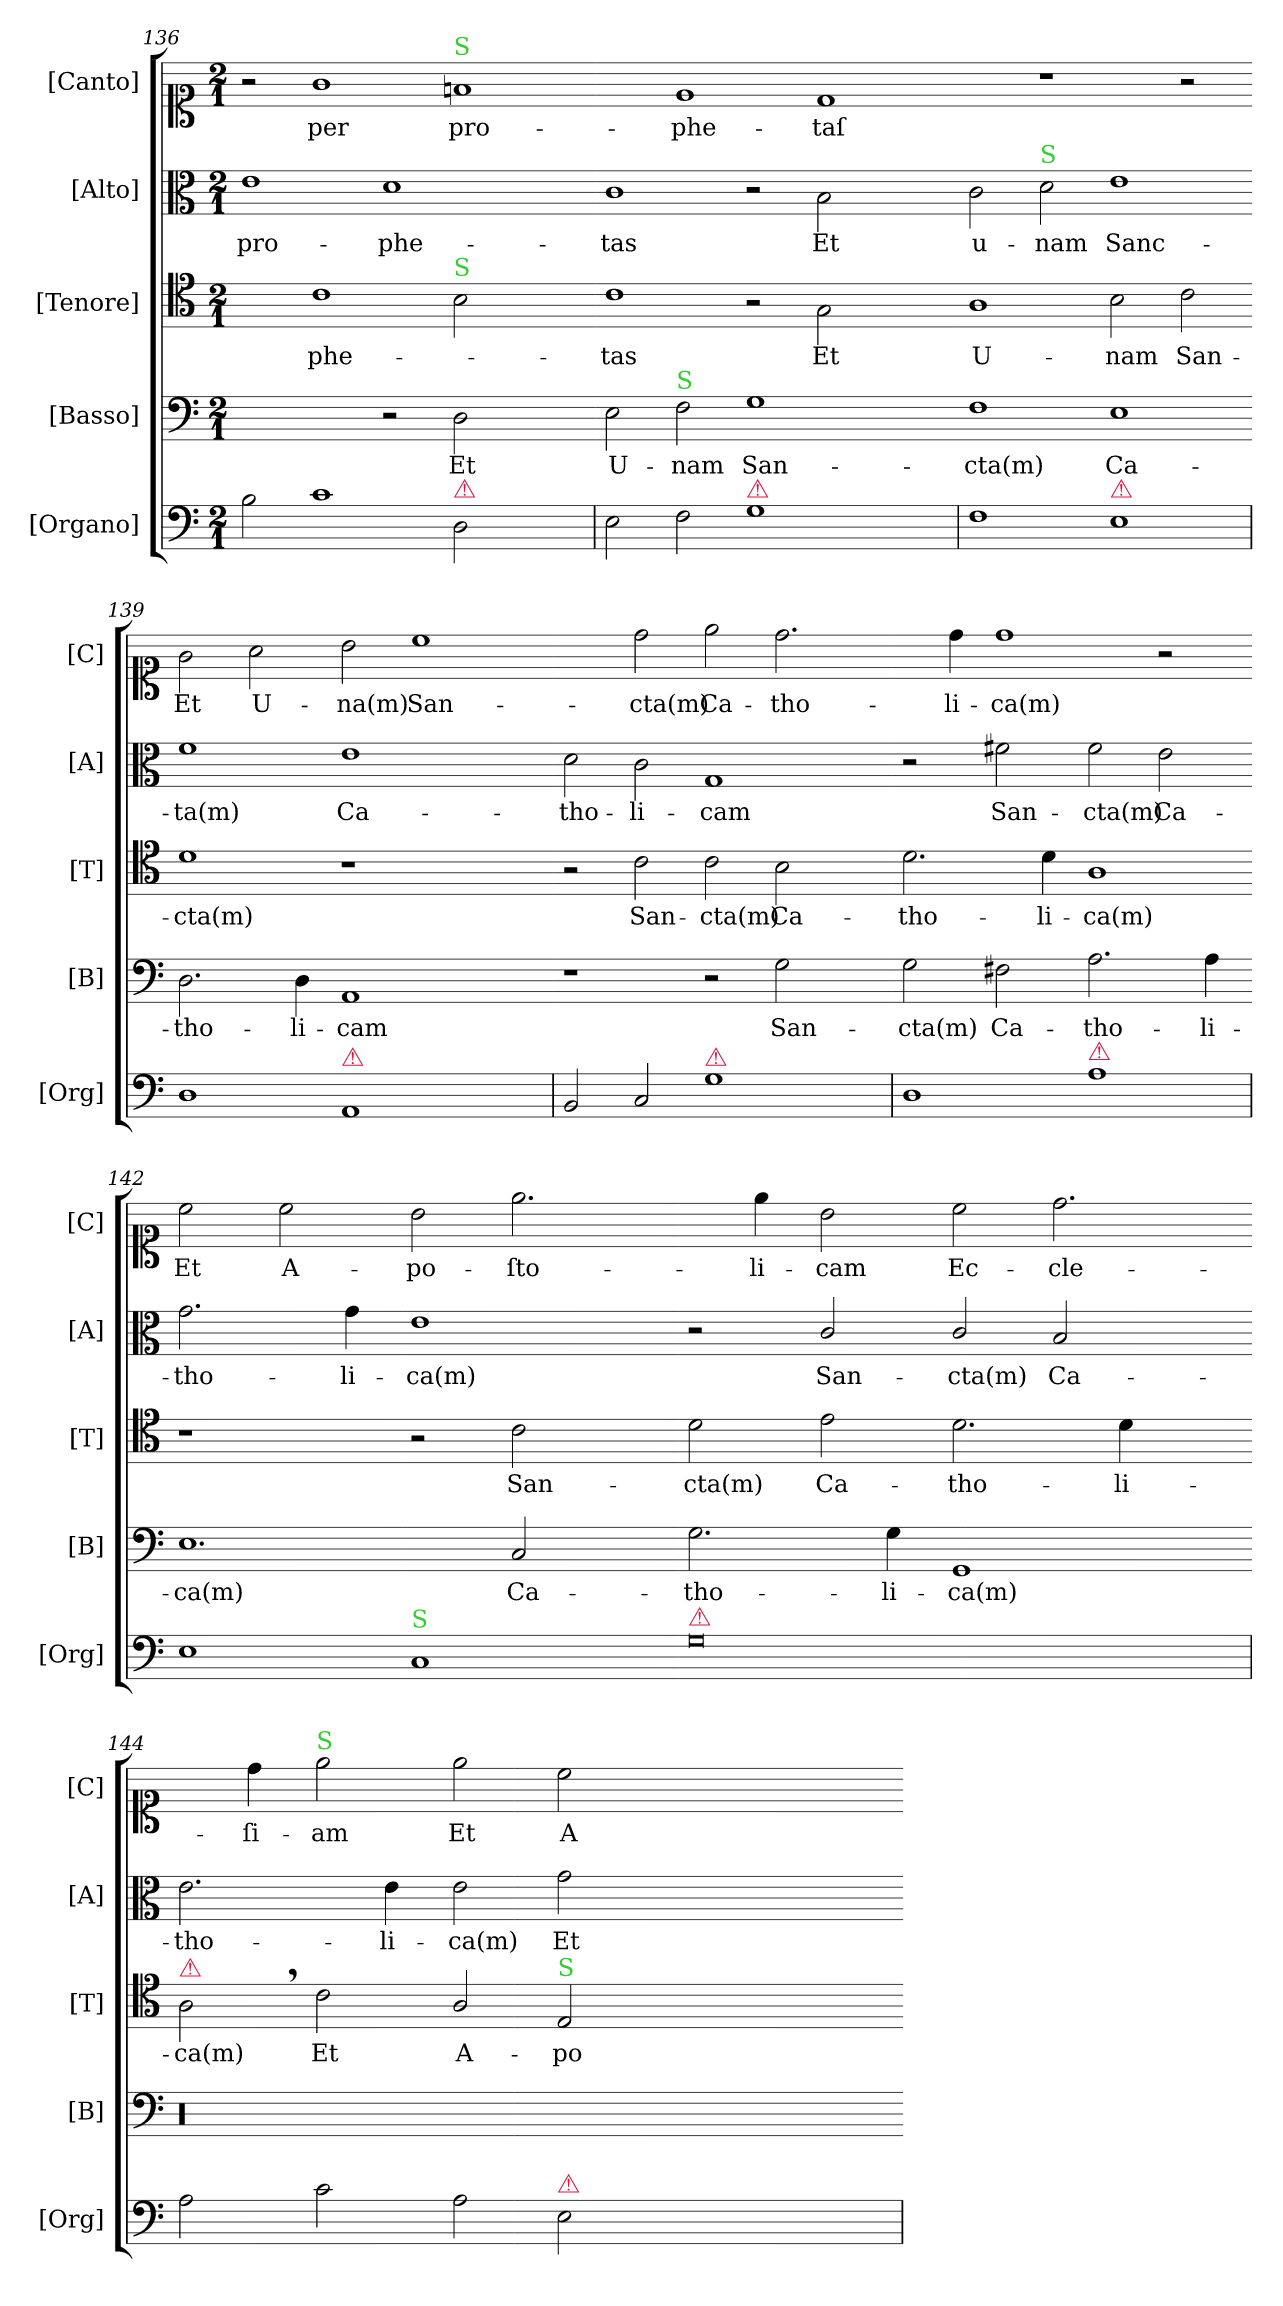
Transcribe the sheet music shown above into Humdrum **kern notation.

**kern	**kern	**text	**kern	**text	**kern	**text	**kern	**text
*part5	*part4	*part4	*part3	*part3	*part2	*part2	*part1	*part1
*staff5	*staff4	*staff4	*staff3	*staff3	*staff2	*staff2	*staff1	*staff1
*I"[Organo]	*I"[Basso]	*	*I"[Tenore]	*	*I"[Alto]	*	*I"[Canto]	*
*I'[Org]	*I'[B]	*	*I'[T]	*	*I'[A]	*	*I'[C]	*
*clefF4	*clefF4	*	*clefC4	*	*clefC3	*	*clefC1	*
*k[]	*k[]	*	*k[]	*	*k[]	*	*k[]	*
*M2/1	*M2/1	*	*M2/1	*	*M2/1	*	*M2/1	*
=136	=136	=136	=136	=136	=136	=136	=136	=136
2B\	1ryy	.	2ryy	.	1e	pro-	2r	.
1c	.	.	1c	-phe-	.	.	1g	per
.	2r	.	.	.	1d	-phe-	.	.
!	!	!	!	!	!	!	!LO:TX:a:color=limegreen:t=S	!
!	!	!	!LO:TX:a:color=limegreen:t=S	!	!	!	!	!
!LO:TX:a:color=crimson:t=⚠	!	!	!	!	!	!	!	!
2D\	2D\	Et	2B\	.	.	.	1fn/	pro-
2ryy	2ryy	.	2ryy	.	2ryy	.	.	.
=137	=137-	=137-	=137-	=137-	=137-	=137-	=137-	=137-
2E\	2E\	U-	1c	-tas	1c	-tas	2ryy	.
!	!LO:TX:a:color=limegreen:t=S	!	!	!	!	!	!	!
2F\	2F\	-nam	.	.	.	.	1e	-phe-
!LO:TX:a:color=crimson:t=⚠	!	!	!	!	!	!	!	!
1G	1G	San-	2r	.	2r	.	.	.
.	.	.	2G\	Et	2B\	Et	1d/	-taſ
2ryy	2ryy	.	2ryy	.	2ryy	.	.	.
=138	=138-	=138-	=138-	=138-	=138-	=138-	=138-	=138-
1F	1F	-cta(m)	1A	U-	2c\	u-	2ryy	.
!	!	!	!	!	!LO:TX:a:color=limegreen:t=S	!	!	!
.	.	.	.	.	2d\	-nam	1r	.
!LO:TX:a:color=crimson:t=⚠	!	!	!	!	!	!	!	!
1E	1E	Ca-	2B\	-nam	1e	Sanc-	.	.
.	.	.	2c\	San-	.	.	2r	.
=139	=139-	=139-	=139-	=139-	=139-	=139-	=139-	=139-
1D	2.D\	-tho-	1d	-cta(m)	1f	-ta(m)	2g\	Et
.	.	.	.	.	.	.	2a\	U-
.	4D\	-li-	.	.	.	.	.	.
!LO:TX:a:color=crimson:t=⚠	!	!	!	!	!	!	!	!
1AA	1AA	-cam	1r	.	1e	Ca-	2b\	-na(m)
.	.	.	.	.	.	.	1cc\	San-
2ryy	2ryy	.	2ryy	.	2ryy	.	.	.
=140	=140-	=140-	=140-	=140-	=140-	=140-	=140-	=140-
2BB/	1r	.	2r	.	2d\	-tho-	2ryy	.
2C/	.	.	2c\	San-	2c\	-li-	2dd\	-cta(m)
!LO:TX:a:color=crimson:t=⚠	!	!	!	!	!	!	!	!
1G	2r	.	2c\	-cta(m)	1G	-cam	2ee\	Ca-
.	2G\	San-	2B\	Ca-	.	.	2.dd\	-tho-
4ryy	4ryy	.	4ryy	.	4ryy	.	.	.
=141	=141-	=141-	=141-	=141-	=141-	=141-	=141-	=141-
1D	2G\	-cta(m)	2.d\	-tho-	2r	.	4ryy	.
.	.	.	.	.	.	.	4dd\	-li-
.	2F#X\	Ca-	.	.	2f#X\	San-	1dd	-ca(m)
.	.	.	4d\	-li-	.	.	.	.
!LO:TX:a:color=crimson:t=⚠	!	!	!	!	!	!	!	!
1A	2.A\	-tho-	1A	-ca(m)	2f#\	-cta(m)	.	.
.	.	.	.	.	2e\	Ca-	2r	.
.	4A\	-li-	.	.	.	.	.	.
=142	=142-	=142-	=142-	=142-	=142-	=142-	=142-	=142-
1E	1.E	-ca(m)	1r	.	2.g\	-tho-	2cc\	Et
.	.	.	.	.	.	.	2cc\	A-
.	.	.	.	.	4g\	-li-	.	.
!LO:TX:a:color=limegreen:t=S	!	!	!	!	!	!	!	!
1C	.	.	2r	.	1e	-ca(m)	2b\	-po-
!	!	!	!	!LO:LY:i	!	!	!	!
.	2C/	Ca-	2c\	San-	.	.	2.ee\	-ſto-
4ryy	4ryy	.	4ryy	.	4ryy	.	.	.
=143-	=143-	=143-	=143-	=143-	=143-	=143-	=143-	=143-
!LO:TX:a:color=crimson:t=⚠	!	!	!	!	!	!	!	!
!	!	!	!	!LO:LY:i	!	!	!	!
0G	2.G\	-tho-	2d\	-cta(m)	2r	.	4ryy	.
.	.	.	.	.	.	.	4ee\	-li-
!	!	!	!	!LO:LY:i	!	!LO:LY:i	!	!
.	.	.	2e\	Ca-	2c/	San-	2b\	-cam
.	4G\	-li-	.	.	.	.	.	.
!	!	!	!	!LO:LY:i	!	!LO:LY:i	!	!
.	1GG	-ca(m)	2.d\	-tho-	2c/	-cta(m)	2cc\	Ec-
!	!	!	!	!	!	!LO:LY:i	!	!
.	.	.	.	.	2B/	Ca-	2.dd\	-cle-
!	!	!	!	!LO:LY:i	!	!	!	!
.	.	.	4d\	-li-	.	.	.	.
4ryy	4ryy	.	4ryy	.	4ryy	.	.	.
=144	=144-	=144-	=144-	=144-	=144-	=144-	=144-	=144-
!	!	!	!LO:TX:a:color=crimson:t=⚠	!	!	!	!	!
!	!	!	!	!LO:LY:i	!	!LO:LY:i	!	!
2A\	00r	.	2A,<\	-ca(m)	2.e\	-tho-	4ryy	.
.	.	.	.	.	.	.	4dd\	-ſi-
!	!	!	!	!	!	!	!LO:TX:a:color=limegreen:t=S	!
2c\	.	.	2c\	Et	.	.	2ee\	-am
!	!	!	!	!	!	!LO:LY:i	!	!
.	.	.	.	.	4e\	-li-	.	.
!	!	!	!	!	!	!LO:LY:i	!	!
2A\	.	.	2A/	A-	2e\	-ca(m)	2ee\	Et
!	!	!	!LO:TX:a:color=limegreen:t=S	!	!	!	!	!
!LO:TX:a:color=crimson:t=⚠	!	!	!	!	!	!	!	!
2E\	.	.	2E/	-po-	2g\	Et	2cc\	A-
0ryy	.	.	0ryy	.	0ryy	.	0ryy	.
=	=-	=-	=-	=-	=-	=-	=-	=-
*-	*-	*-	*-	*-	*-	*-	*-	*-
